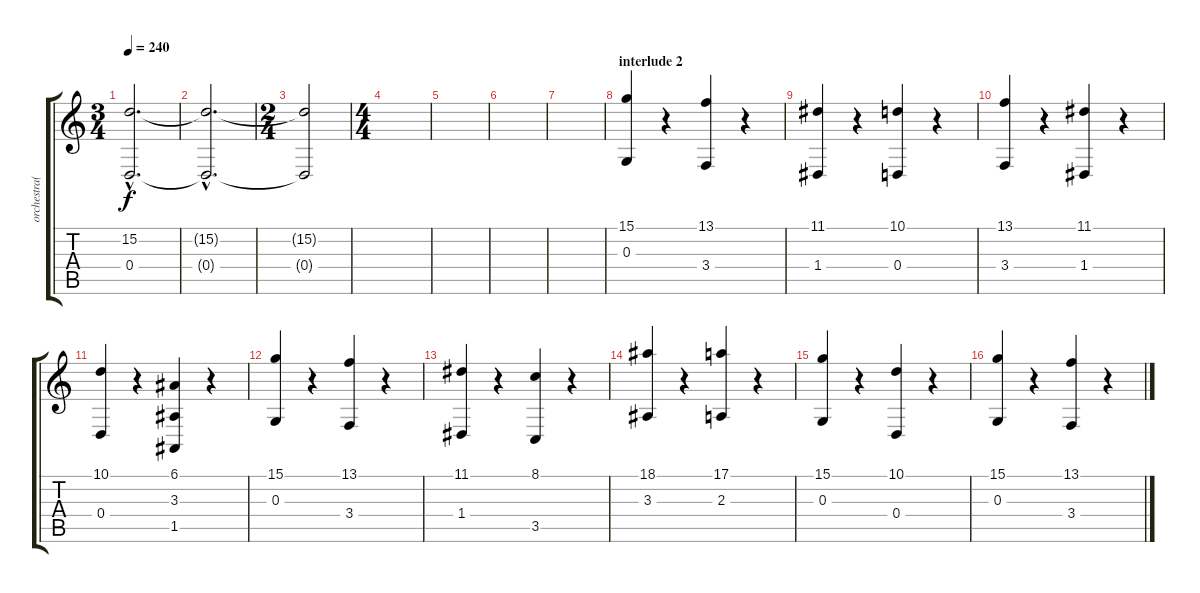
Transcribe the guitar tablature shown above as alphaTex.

\track ("orchestra(alex stariopoli)" "orchestra(") {instrument stringensemble1}
\staff {score tabs}
\tuning (E4 B3 G3 D3 A2 E2) {hide}
\ts (3 4)
\tempo 240
\clef g2
\ks c
(15.2{hac} 0.4{hac}).2{d dy f} |
(15.2{hac t} 0.4{hac t}).2{d} |
\ts (2 4)
(15.2{t} 0.4{t}).2 |
\ts (4 4)
|
|
|
|
\section ("" "interlude 2")
(15.1 0.3).4 r.4 (13.1 3.4).4 r.4 |
(11.1 1.4).4 r.4 (10.1 0.4).4 r.4 |
(13.1 3.4).4 r.4 (11.1 1.4).4 r.4 |
(10.1 0.4).4 r.4 (6.1 3.3 1.5).4 r.4 |
(15.1 0.3).4 r.4 (13.1 3.4).4 r.4 |
(11.1 1.4).4 r.4 (8.1 3.5).4 r.4 |
(18.1 3.3).4 r.4 (17.1 2.3).4 r.4 |
(15.1 0.3).4 r.4 (10.1 0.4).4 r.4 |
(15.1 0.3).4 r.4 (13.1 3.4).4 r.4
